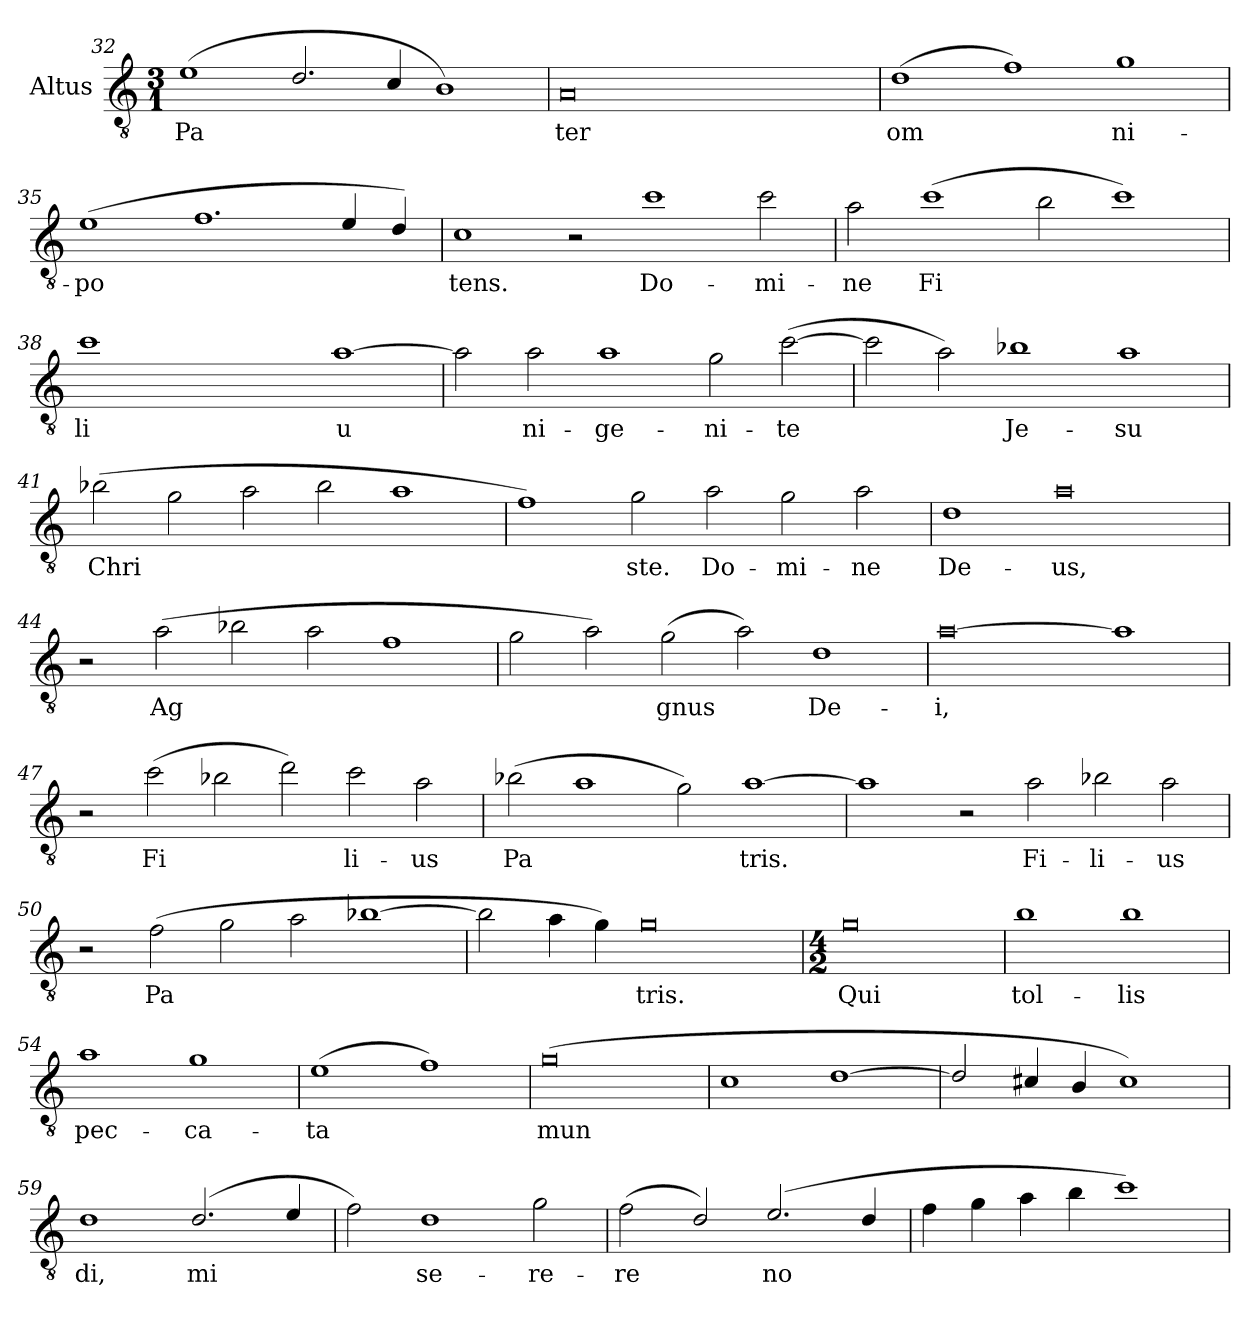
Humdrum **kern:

**kern	**text
*part1	*part1
*staff1	*staff1
*I"Altus	*
*I'A	*
*clefGv2	*
*ITrd4c7	*
*k[b-]	*
*M3/1	*
=32	=32
!	!LO:LY:b
(1A	Pa
2.G/	.
4F/	.
1E)	.
=33	=33
!	!LO:LY:b
0D	ter
2ryy	.
2ryy	.
!!LO:LB:g=z
=34	=34
!	!LO:LY:b
(1G	om
1B-)	.
!	!LO:LY:b
1c	ni-
=35	=35
!	!LO:LY:b
(1A	po
1.B-	.
4A/	.
4G/)	.
!!LO:LB:g=z
=36	=36
!	!LO:LY:b
1F	tens.
2r	.
!	!LO:LY:b
1f	Do-
!	!LO:LY:b
2f\	mi-
=37	=37
!	!LO:LY:b
2d\	ne
!	!LO:LY:b
(1f	Fi
2e\	.
1f)	.
=38	=38
!	!LO:LY:b
1f	li
2ryy	.
2ryy	.
!	!LO:LY:b
[1d	u
!!LO:LB:g=z
=39	=39
2d\]	.
!	!LO:LY:b
2d\	ni-
!	!LO:LY:b
1d	ge-
!	!LO:LY:b
2c\	ni-
!	!LO:LY:b
([2f\	te
=40	=40
2f\]	.
2d\)	.
!	!LO:LY:b
1e-X	Je-
!	!LO:LY:b
1d	su
!!LO:LB:g=z
=41	=41
!	!LO:LY:b
(2e-X\	Chri
2c\	.
2d\	.
2e-\	.
1d	.
=42	=42
1B-)	.
!	!LO:LY:b
2c\	ste.
!	!LO:LY:b
2d\	Do-
!	!LO:LY:b
2c\	mi-
!	!LO:LY:b
2d\	ne
=43	=43
!	!LO:LY:b
1G	De-
!	!LO:LY:b
0d	us,
!!LO:LB:g=z
=44	=44
2r	.
!	!LO:LY:b
(2d\	Ag
2e-X\	.
2d\	.
1B-	.
=45	=45
2c\	.
2d\)	.
!	!LO:LY:b
(2c\	gnus
2d\)	.
!	!LO:LY:b
1G	De-
!!LO:LB:g=z
=46	=46
!	!LO:LY:b
[0d	i,
1d]	.
=47	=47
2r	.
!	!LO:LY:b
(2f\	Fi
2e-X\	.
2g\)	.
!	!LO:LY:b
2f\	li-
!	!LO:LY:b
2d\	us
=48	=48
!	!LO:LY:b
(2e-X\	Pa
1d	.
2c\)	.
!	!LO:LY:b
[1d	tris.
!!LO:LB:g=z
=49	=49
1d]	.
2r	.
!	!LO:LY:b
2d\	Fi-
!	!LO:LY:b
2e-X\	li-
!	!LO:LY:b
2d\	us
=50	=50
2r	.
!	!LO:LY:b
(2B-\	Pa
2c\	.
2d\	.
[1e-X	.
=51	=51
2e-\]	.
4d\	.
4c\)	.
!	!LO:LY:b
0c	tris.
!!LO:LB:g=z
=52	=52
*M4/2	*
!	!LO:LY:b
0c	Qui
=53	=53
!	!LO:LY:b
1e	tol-
!	!LO:LY:b
1e	lis
=54	=54
!	!LO:LY:b
1d	pec-
!	!LO:LY:b
1c	ca-
=55	=55
!	!LO:LY:b
(1A	ta
1B-)	.
=56	=56
!	!LO:LY:b
(0c	mun
=57	=57
1F	.
[1G	.
!!LO:LB:g=z
=58	=58
2G/]	.
4F#X/	.
4E/	.
1F#)	.
=59	=59
!	!LO:LY:b
1G	di,
!	!LO:LY:b
(2.G/	mi
4A/	.
=60	=60
2B-\)	.
!	!LO:LY:b
1G	se-
!	!LO:LY:b
2c\	re-
!!LO:LB:g=z
=61	=61
!	!LO:LY:b
(2B-\	re
2G/)	.
!	!LO:LY:b
(2.A/	no
4G/	.
=62	=62
4B-\	.
4c\	.
4d\	.
4e\	.
1f)	.
=	=
*-	*-
